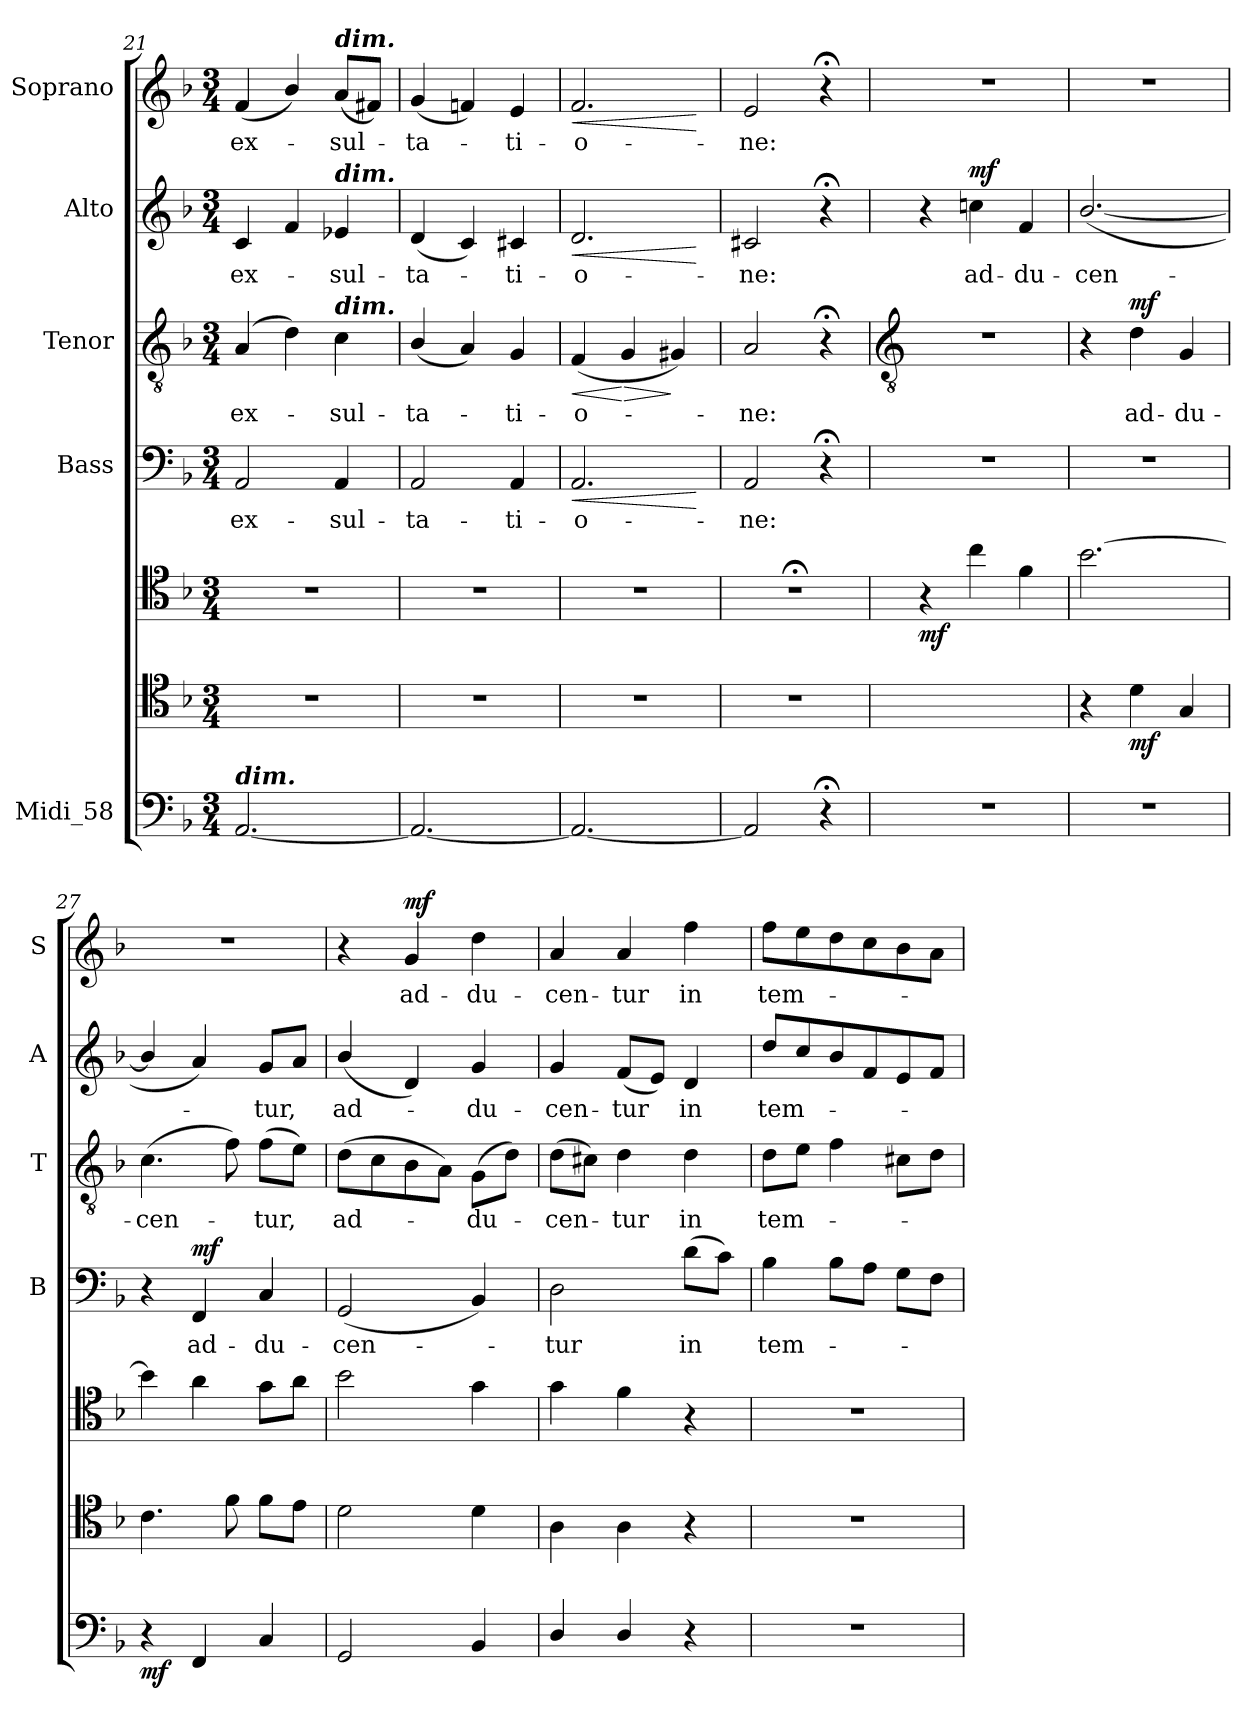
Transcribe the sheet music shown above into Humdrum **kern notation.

**kern	**kern	**kern	**dynam	**kern	**text	**dynam	**kern	**text	**dynam	**kern	**text	**dynam	**kern	**text	**dynam
*part5	*part5	*part5	*part5	*part4	*part4	*part4	*part3	*part3	*part3	*part2	*part2	*part2	*part1	*part1	*part1
*staff7	*staff6	*staff5	*staff5/6/7	*staff4	*staff4	*staff4	*staff3	*staff3	*staff3	*staff2	*staff2	*staff2	*staff1	*staff1	*staff1
*I"Midi_58	*	*	*	*I"Bass	*	*	*I"Tenor	*	*	*I"Alto	*	*	*I"Soprano	*	*
*	*	*	*	*I'B	*	*	*I'T	*	*	*I'A	*	*	*I'S	*	*
*clefF4	*clefC4	*clefC4	*	*clefF4	*	*	*clefGv2	*	*	*clefG2	*	*	*clefG2	*	*
*k[b-]	*k[b-]	*k[b-]	*	*k[b-]	*	*	*k[b-]	*	*	*k[b-]	*	*	*k[b-]	*	*
*F:	*F:	*F:	*	*F:	*	*	*F:	*	*	*F:	*	*	*F:	*	*
*M3/4	*M3/4	*M3/4	*	*M3/4	*	*	*M3/4	*	*	*M3/4	*	*	*M3/4	*	*
=21	=21	=21	=21	=21	=21	=21	=21	=21	=21	=21	=21	=21	=21	=21	=21
!LO:TX:a:Bi:t=dim.	!	!	!	!	!	!	!	!	!	!	!	!	!	!	!
!	!LO:N:vis=1	!LO:N:vis=1	!	!	!LO:LY:b	!	!	!LO:LY:b	!	!	!LO:LY:b	!	!	!LO:LY:b	!
[2.AA	2.r	2.r	.	2AA	ex-	.	(<4A	ex-	.	4c	ex-	.	(<4f	ex-	.
.	.	.	.	.	.	.	4d)	.	.	4f	.	.	4b-/)	.	.
!	!	!	!	!	!	!	!	!	!	!	!	!	!LO:TX:a:Bi:t=dim.	!	!
!	!	!	!	!	!	!	!	!	!	!LO:TX:a:Bi:t=dim.	!	!	!	!	!
!	!	!	!	!	!	!	!LO:TX:a:Bi:t=dim.	!	!	!	!	!	!	!	!
!	!	!	!	!	!LO:LY:b	!	!	!LO:LY:b	!	!	!LO:LY:b	!	!	!LO:LY:b	!
.	.	.	.	4AA	-sul-	.	4c	sul-	.	4e-X	sul-	.	(<8aL	sul-	.
.	.	.	.	.	.	.	.	.	.	.	.	.	8f#XJ)	.	.
=22	=22	=22	=22	=22	=22	=22	=22	=22	=22	=22	=22	=22	=22	=22	=22
!	!LO:N:vis=1	!LO:N:vis=1	!	!	!LO:LY:b	!	!	!LO:LY:b	!	!	!LO:LY:b	!	!	!LO:LY:b	!
2.AA_	2.r	2.r	.	2AA	-ta-	.	(<4B-/	-ta-	.	(<4d	-ta-	.	(<4g	ta-	.
.	.	.	.	.	.	.	4A)	.	.	4c)	.	.	4fn)	.	.
!	!	!	!	!	!LO:LY:b	!	!	!LO:LY:b	!	!	!LO:LY:b	!	!	!LO:LY:b	!
.	.	.	.	4AA	-ti-	.	4G	ti-	.	4c#X	ti-	.	4e	ti-	.
=23	=23	=23	=23	=23	=23	=23	=23	=23	=23	=23	=23	=23	=23	=23	=23
!	!LO:N:vis=1	!LO:N:vis=1	!	!	!LO:LY:b	!LO:HP:b	!	!	!	!	!	!	!	!	!
!	!	!	!	!	!	!LO:HP:n=1:b	!	!LO:LY:b	!LO:HP:b	!	!LO:LY:b	!LO:HP:b	!	!	!
!	!	!	!	!	!	!	!	!	!	!	!	!LO:HP:n=1:b	!	!LO:LY:b	!LO:HP:b
!	!	!	!	!	!	!	!	!	!	!	!	!	!	!	!LO:HP:n=1:b
2.AA_	2.r	2.r	.	2.AA	-o-	< >	(<4F	-o-	<	2.d	-o-	< >	2.f	-o-	< >
!	!	!	!	!	!	!	!	!	!LO:HP:n=1:b	!	!	!	!	!	!
.	.	.	.	.	.	.	4G	.	[ >	.	.	.	.	.	.
.	.	.	.	.	.	.	4G#X)	.	]	.	.	.	.	.	.
.	.	.	.	.	.	[	.	.	.	.	.	[	.	.	[
=24	=24	=24	=24	=24	=24	=24	=24	=24	=24	=24	=24	=24	=24	=24	=24
!	!LO:N:vis=1	!LO:N:vis=1	!	!	!LO:LY:b	!	!	!LO:LY:b	!	!	!LO:LY:b	!	!	!LO:LY:b	!
2AA]	2.r	2.r;<	.	2AA	-ne:	.	2A	ne:	.	2c#X	-ne:	.	2e	-ne:	.
4r;<	.	.	.	4r;<	.	]	4r;<	.	.	4r;<	.	]	4r;<	.	]
!!LO:LB:g=z
=25	=25	=25	=25	=25	=25	=25	=25	=25	=25	=25	=25	=25	=25	=25	=25
*	*	*	*	*	*	*	*clefGv2	*	*	*	*	*	*	*	*
!LO:N:vis=1	!LO:N:vis=1	!	!LO:DY:b	!LO:N:vis=1	!	!	!LO:N:vis=1	!	!	!	!	!	!LO:N:vis=1	!	!
2.r	2.ryy	4r	mf	2.r	.	.	2.r	.	.	4r	.	.	2.r	.	.
!	!	!	!	!	!	!	!	!	!	!	!LO:LY:b	!LO:DY:b	!	!	!
.	.	4cc	.	.	.	.	.	.	.	4ccn	ad-	mf	.	.	.
!	!	!	!	!	!	!	!	!	!	!	!LO:LY:b	!	!	!	!
.	.	4f	.	.	.	.	.	.	.	4f	-du-	.	.	.	.
=26	=26	=26	=26	=26	=26	=26	=26	=26	=26	=26	=26	=26	=26	=26	=26
!LO:N:vis=1	!	!	!	!LO:N:vis=1	!	!	!	!	!	!	!LO:LY:b	!	!LO:N:vis=1	!	!
2.r	4r	[2.b-	.	2.r	.	.	4r	.	.	(<[2.b-/	-cen-	.	2.r	.	.
!	!	!	!LO:DY:b=2	!	!	!	!	!LO:LY:b	!LO:DY:b	!	!	!	!	!	!
.	4d	.	mf	.	.	.	4d	ad-	mf	.	.	.	.	.	.
!	!	!	!	!	!	!	!	!LO:LY:b	!	!	!	!	!	!	!
.	4G	.	.	.	.	.	4G	-du-	.	.	.	.	.	.	.
=27	=27	=27	=27	=27	=27	=27	=27	=27	=27	=27	=27	=27	=27	=27	=27
!	!	!	!LO:DY:b=3	!	!	!	!	!LO:LY:b	!	!	!	!	!LO:N:vis=1	!	!
4r	4.c	4b-]	mf	4r	.	.	(>4.c	-cen-	.	4b-/]	.	.	2.r	.	.
!	!	!	!	!	!LO:LY:b	!LO:DY:b	!	!	!	!	!	!	!	!	!
4FF	.	4a	.	4FF	ad-	mf	.	.	.	4a)	.	.	.	.	.
.	8f	.	.	.	.	.	8f)	.	.	.	.	.	.	.	.
!	!	!	!	!	!LO:LY:b	!	!	!LO:LY:b	!	!	!LO:LY:b	!	!	!	!
4C	8fL	8gL	.	4C	-du-	.	(>8fL	tur,	.	8gL	tur,	.	.	.	.
.	8eJ	8aJ	.	.	.	.	8eJ)	.	.	8aJ	.	.	.	.	.
=28	=28	=28	=28	=28	=28	=28	=28	=28	=28	=28	=28	=28	=28	=28	=28
!	!	!	!	!	!LO:LY:b	!	!	!LO:LY:b	!	!	!LO:LY:b	!	!	!	!
2GG	2d	2b-	.	(<2GG	-cen-	.	(>8dL	ad-	.	(<4b-/	ad-	.	4r	.	.
.	.	.	.	.	.	.	8c	.	.	.	.	.	.	.	.
!	!	!	!	!	!	!	!	!	!	!	!	!	!	!LO:LY:b	!LO:DY:b
.	.	.	.	.	.	.	8B-	.	.	4d)	.	.	4g	ad-	mf
.	.	.	.	.	.	.	8AJ)	.	.	.	.	.	.	.	.
!	!	!	!	!	!	!	!	!LO:LY:b	!	!	!LO:LY:b	!	!	!LO:LY:b	!
4BB-	4d	4g	.	4BB-)	.	.	(8GL	du-	.	4g	du-	.	4dd	-du-	.
.	.	.	.	.	.	.	8dJ)	.	.	.	.	.	.	.	.
=29	=29	=29	=29	=29	=29	=29	=29	=29	=29	=29	=29	=29	=29	=29	=29
!	!	!	!	!	!LO:LY:b	!	!	!LO:LY:b	!	!	!LO:LY:b	!	!	!LO:LY:b	!
4D/	4A	4g	.	2D	tur	.	(>8dL	cen-	.	4g	-cen-	.	4a	-cen-	.
.	.	.	.	.	.	.	8c#XJ)	.	.	.	.	.	.	.	.
!	!	!	!	!	!	!	!	!LO:LY:b	!	!	!LO:LY:b	!	!	!LO:LY:b	!
4D/	4A	4f	.	.	.	.	4d	tur	.	(<8fL	-tur	.	4a	-tur	.
.	.	.	.	.	.	.	.	.	.	8eJ)	.	.	.	.	.
!	!	!	!	!	!LO:LY:b	!	!	!LO:LY:b	!	!	!LO:LY:b	!	!	!LO:LY:b	!
4r	4r	4r	.	(>8dL	in	.	4d	in	.	4d	in	.	4ff	in	.
.	.	.	.	8cJ)	.	.	.	.	.	.	.	.	.	.	.
=30	=30	=30	=30	=30	=30	=30	=30	=30	=30	=30	=30	=30	=30	=30	=30
!LO:N:vis=1	!LO:N:vis=1	!LO:N:vis=1	!	!	!LO:LY:b	!	!	!LO:LY:b	!	!	!LO:LY:b	!	!	!LO:LY:b	!
2.r	2.r	2.r	.	4B-	tem-	.	8dL	tem-	.	8ddL	tem-	.	8ffL	tem-	.
.	.	.	.	.	.	.	8eJ	.	.	8cc	.	.	8ee	.	.
.	.	.	.	8B-L	.	.	4f	.	.	8b-	.	.	8dd	.	.
.	.	.	.	8AJ	.	.	.	.	.	8f	.	.	8cc	.	.
.	.	.	.	8GL	.	.	8c#XL	.	.	8e	.	.	8b-	.	.
.	.	.	.	8FJ	.	.	8dJ	.	.	8fJ	.	.	8aJ	.	.
=	=	=	=	=	=	=	=	=	=	=	=	=	=	=	=
*-	*-	*-	*-	*-	*-	*-	*-	*-	*-	*-	*-	*-	*-	*-	*-
